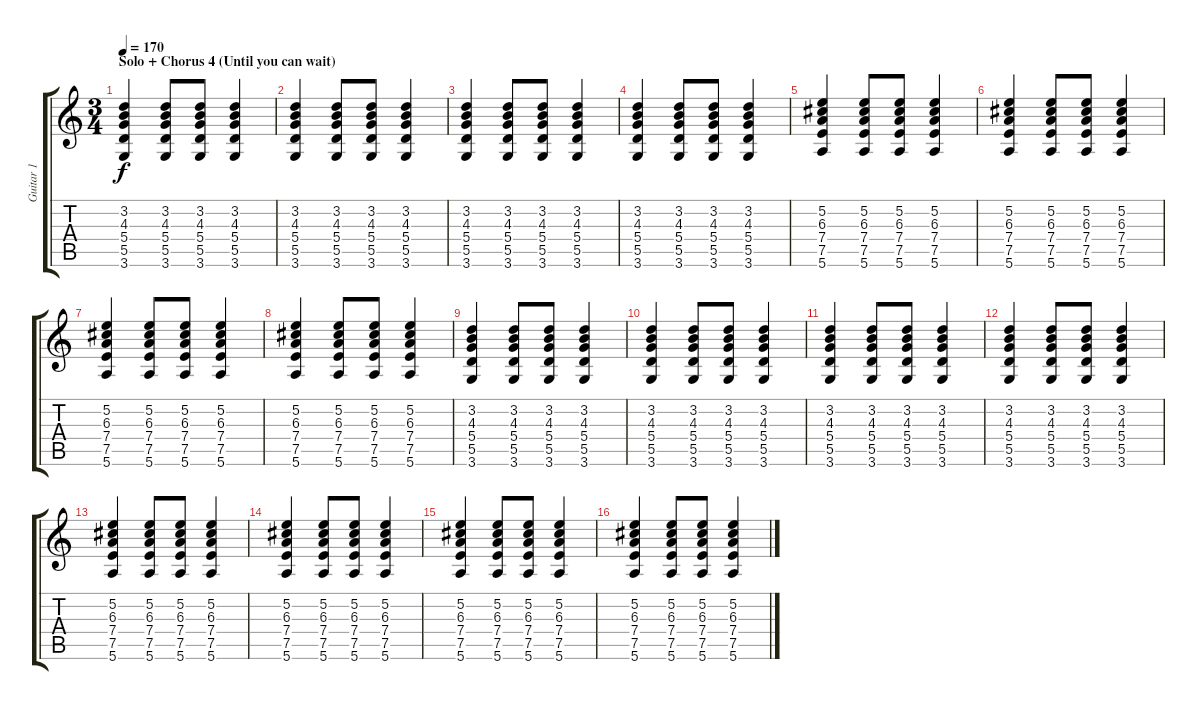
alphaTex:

\track ("Guitar 1" "Guitar 1") {instrument distortionguitar}
\staff {score tabs}
\tuning (E4 B3 G3 D3 A2 E2) {hide}
\ts (3 4)
\section ("" "Solo + Chorus 4 (Until you can wait)")
\tempo 170
\clef g2
\ks c
(3.2 4.3 5.4 5.5 3.6).4{dy f} (3.2 4.3 5.4 5.5 3.6).8 (3.2 4.3 5.4 5.5 3.6).8 (3.2 4.3 5.4 5.5 3.6).4 |
(3.2 4.3 5.4 5.5 3.6).4 (3.2 4.3 5.4 5.5 3.6).8 (3.2 4.3 5.4 5.5 3.6).8 (3.2 4.3 5.4 5.5 3.6).4 |
(3.2 4.3 5.4 5.5 3.6).4 (3.2 4.3 5.4 5.5 3.6).8 (3.2 4.3 5.4 5.5 3.6).8 (3.2 4.3 5.4 5.5 3.6).4 |
(3.2 4.3 5.4 5.5 3.6).4 (3.2 4.3 5.4 5.5 3.6).8 (3.2 4.3 5.4 5.5 3.6).8 (3.2 4.3 5.4 5.5 3.6).4 |
(5.2 6.3 7.4 7.5 5.6).4 (5.2 6.3 7.4 7.5 5.6).8 (5.2 6.3 7.4 7.5 5.6).8 (5.2 6.3 7.4 7.5 5.6).4 |
(5.2 6.3 7.4 7.5 5.6).4 (5.2 6.3 7.4 7.5 5.6).8 (5.2 6.3 7.4 7.5 5.6).8 (5.2 6.3 7.4 7.5 5.6).4 |
(5.2 6.3 7.4 7.5 5.6).4 (5.2 6.3 7.4 7.5 5.6).8 (5.2 6.3 7.4 7.5 5.6).8 (5.2 6.3 7.4 7.5 5.6).4 |
(5.2 6.3 7.4 7.5 5.6).4 (5.2 6.3 7.4 7.5 5.6).8 (5.2 6.3 7.4 7.5 5.6).8 (5.2 6.3 7.4 7.5 5.6).4 |
(3.2 4.3 5.4 5.5 3.6).4 (3.2 4.3 5.4 5.5 3.6).8 (3.2 4.3 5.4 5.5 3.6).8 (3.2 4.3 5.4 5.5 3.6).4 |
(3.2 4.3 5.4 5.5 3.6).4 (3.2 4.3 5.4 5.5 3.6).8 (3.2 4.3 5.4 5.5 3.6).8 (3.2 4.3 5.4 5.5 3.6).4 |
(3.2 4.3 5.4 5.5 3.6).4 (3.2 4.3 5.4 5.5 3.6).8 (3.2 4.3 5.4 5.5 3.6).8 (3.2 4.3 5.4 5.5 3.6).4 |
(3.2 4.3 5.4 5.5 3.6).4 (3.2 4.3 5.4 5.5 3.6).8 (3.2 4.3 5.4 5.5 3.6).8 (3.2 4.3 5.4 5.5 3.6).4 |
(5.2 6.3 7.4 7.5 5.6).4 (5.2 6.3 7.4 7.5 5.6).8 (5.2 6.3 7.4 7.5 5.6).8 (5.2 6.3 7.4 7.5 5.6).4 |
(5.2 6.3 7.4 7.5 5.6).4 (5.2 6.3 7.4 7.5 5.6).8 (5.2 6.3 7.4 7.5 5.6).8 (5.2 6.3 7.4 7.5 5.6).4 |
(5.2 6.3 7.4 7.5 5.6).4 (5.2 6.3 7.4 7.5 5.6).8 (5.2 6.3 7.4 7.5 5.6).8 (5.2 6.3 7.4 7.5 5.6).4 |
(5.2 6.3 7.4 7.5 5.6).4 (5.2 6.3 7.4 7.5 5.6).8 (5.2 6.3 7.4 7.5 5.6).8 (5.2 6.3 7.4 7.5 5.6).4
